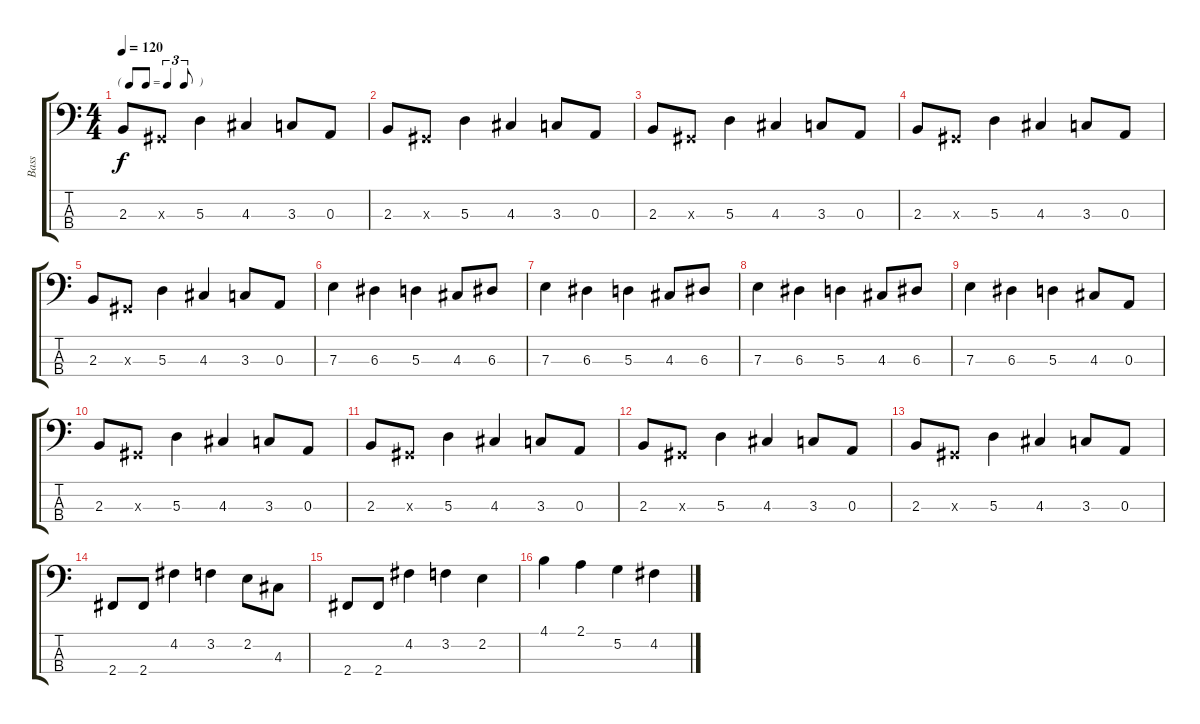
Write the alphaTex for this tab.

\track ("Bass" "Bass") {instrument electricbassfinger}
\staff {score tabs}
\tuning (G2 D2 A1 E1) {hide}
\ts (4 4)
\tf triplet8th
\tempo 120
\clef f4
\ks c
2.3.8{dy f} -1.3{x}.8 5.3.4 4.3.4 3.3.8 0.3.8 |
2.3.8 -1.3{x}.8 5.3.4 4.3.4 3.3.8 0.3.8 |
2.3.8 -1.3{x}.8 5.3.4 4.3.4 3.3.8 0.3.8 |
2.3.8 -1.3{x}.8 5.3.4 4.3.4 3.3.8 0.3.8 |
2.3.8 -1.3{x}.8 5.3.4 4.3.4 3.3.8 0.3.8 |
7.3.4 6.3.4 5.3.4 4.3.8 6.3.8 |
7.3.4 6.3.4 5.3.4 4.3.8 6.3.8 |
7.3.4 6.3.4 5.3.4 4.3.8 6.3.8 |
7.3.4 6.3.4 5.3.4 4.3.8 0.3.8 |
2.3.8 -1.3{x}.8 5.3.4 4.3.4 3.3.8 0.3.8 |
2.3.8 -1.3{x}.8 5.3.4 4.3.4 3.3.8 0.3.8 |
2.3.8 -1.3{x}.8 5.3.4 4.3.4 3.3.8 0.3.8 |
2.3.8 -1.3{x}.8 5.3.4 4.3.4 3.3.8 0.3.8 |
2.4.8 2.4.8 4.2.4 3.2.4 2.2.8 4.3.8 |
2.4.8 2.4.8 4.2.4 3.2.4 2.2.4 |
4.1.4 2.1.4 5.2.4 4.2.4
